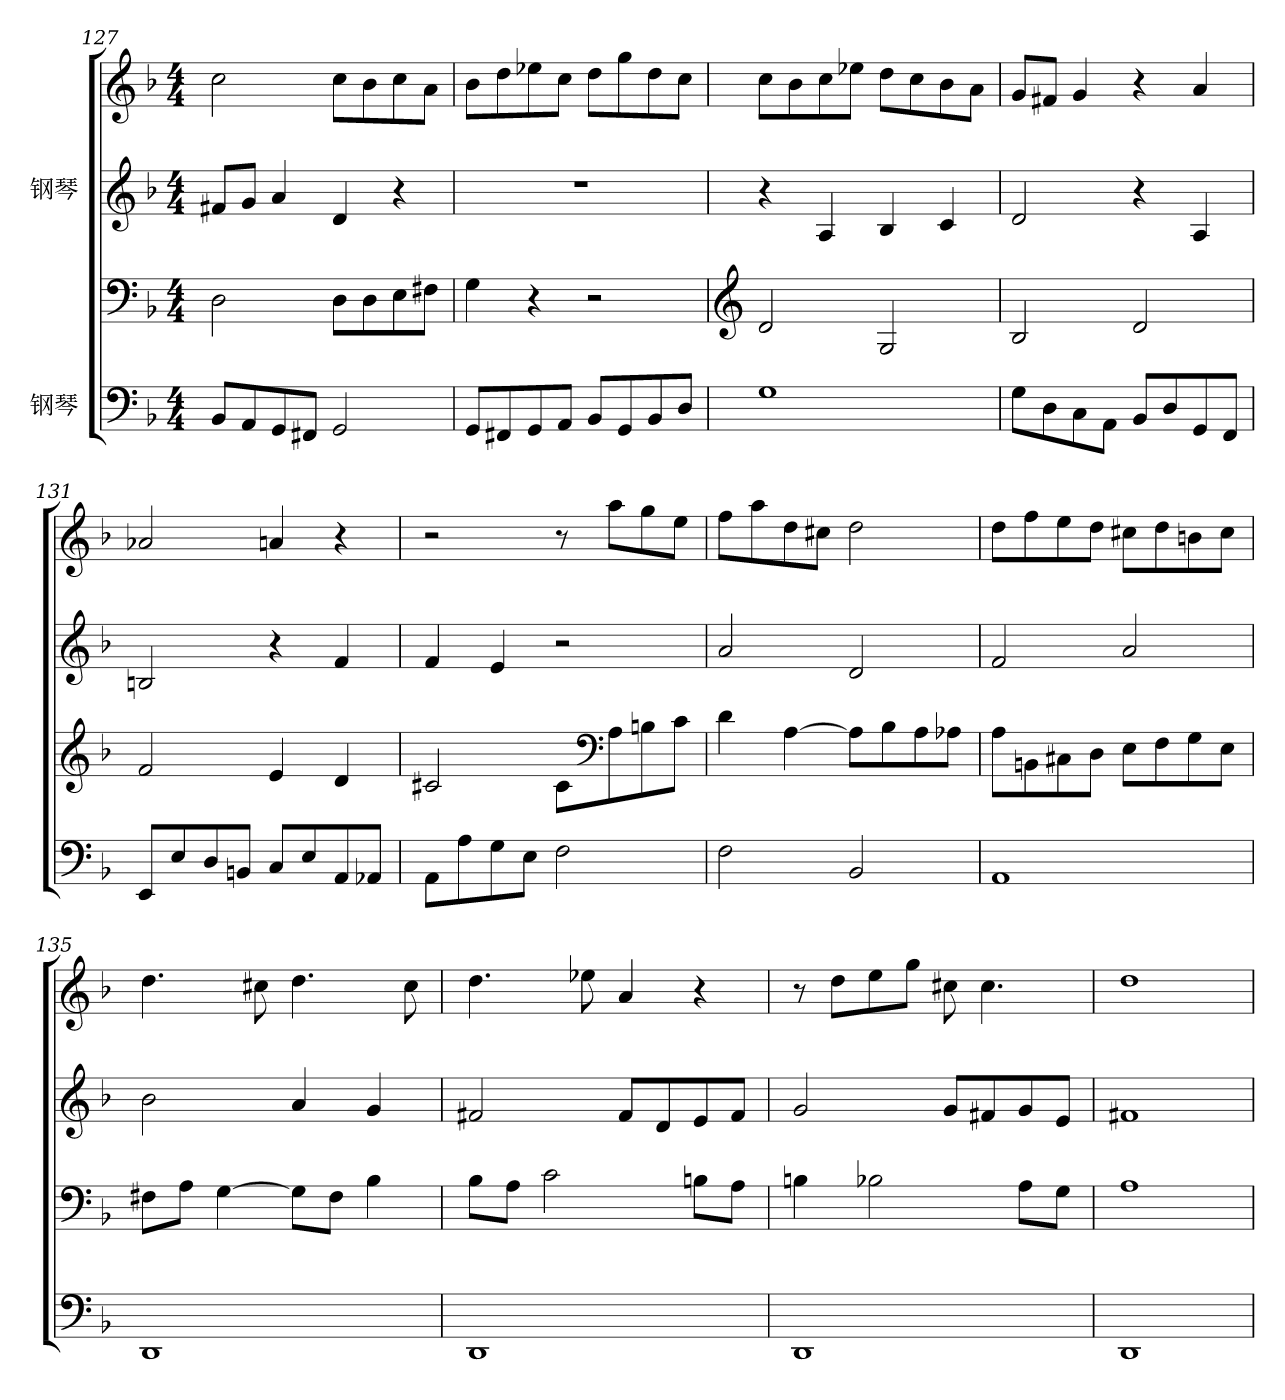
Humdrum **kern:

**kern	**kern	**kern	**kern
*part2	*part2	*part1	*part1
*staff4	*staff3	*staff2	*staff1
*I"钢琴	*	*I"钢琴	*
!!LO:LB:g=z
*clefF4	*clefF4	*clefG2	*clefG2
*k[b-]	*k[b-]	*k[b-]	*k[b-]
*M4/4	*M4/4	*M4/4	*M4/4
=127	=127	=127	=127
8BB-/L	2D\	8f#X/L	2cc\
8AA/	.	8g/J	.
8GG/	.	4a/	.
8FF#X/J	.	.	.
2GG/	8D\L	4d/	8cc\L
.	8D\	.	8b-\
.	8E\	4r	8cc\
.	8F#X\J	.	8a\J
=128	=128	=128	=128
8GG/L	4G\	1r	8b-\L
8FF#X/	.	.	8dd\
8GG/	4r	.	8ee-X\
8AA/J	.	.	8cc\J
8BB-/L	2r	.	8dd\L
8GG/	.	.	8gg\
8BB-/	.	.	8dd\
8D/J	.	.	8cc\J
=129	=129	=129	=129
*	*clefG2	*	*
1G	2d/	4r	8cc\L
.	.	.	8b-\
.	.	4A/	8cc\
.	.	.	8ee-X\J
.	2G/	4B-/	8dd\L
.	.	.	8cc\
.	.	4c/	8b-\
.	.	.	8a\J
=130	=130	=130	=130
8G\L	2B-/	2d/	8g/L
8D\	.	.	8f#X/J
8C\	.	.	4g/
8AA\J	.	.	.
8BB-/L	2d/	4r	4r
8D/	.	.	.
8GG/	.	4A/	4a/
8FF/J	.	.	.
!!LO:PB:g=z
=131	=131	=131	=131
8EE/L	2f/	2Bn/	2a-X/
8E/	.	.	.
8D/	.	.	.
8BBn/J	.	.	.
8C/L	4e/	4r	4an/
8E/	.	.	.
8AA/	4d/	4f/	4r
8AA-X/J	.	.	.
=132	=132	=132	=132
8AA\L	2c#X/	4f/	2r
8A\	.	.	.
8G\	.	4e/	.
8E\J	.	.	.
2F\	8c#\L	2r	8r
*	*clefF4	*	*
.	8A\	.	8aa\L
.	8Bn\	.	8gg\
.	8c#\J	.	8ee\J
=133	=133	=133	=133
2F\	4d\	2a/	8ff\L
.	.	.	8aa\
.	[4A\	.	8dd\
.	.	.	8cc#X\J
2BB-/	8A\L]	2d/	2dd\
.	8B-\	.	.
.	8A\	.	.
.	8A-X\J	.	.
=134	=134	=134	=134
1AA	8A\L	2f/	8dd\L
.	8BBn\	.	8ff\
.	8C#X\	.	8ee\
.	8D\J	.	8dd\J
.	8E\L	2a/	8cc#X\L
*	*	*	*MM112
.	8F\	.	8dd\
.	8G\	.	8bn\
.	8E\J	.	8cc#\J
!!LO:LB:g=z
=135	=135	=135	=135
1DD	8F#X\L	2b-\	4.dd\
.	8A\J	.	.
.	[4G\	.	.
.	.	.	8cc#X\
.	8G\L]	4a/	4.dd\
.	8F#\J	.	.
.	4B-\	4g/	.
.	.	.	8cc#\
=136	=136	=136	=136
1DD	8B-\L	2f#X/	4.dd\
.	8A\J	.	.
.	2c\	.	.
*	*	*	*MM100
.	.	.	8ee-X\
.	.	8f#/L	4a/
.	.	8d/	.
.	8Bn\L	8e/	4r
.	8A\J	8f#/J	.
=137	=137	=137	=137
1DD	4Bn\	2g/	8r
*	*	*	*MM90
.	.	.	8dd\L
.	2B-X\	.	8ee\
.	.	.	8gg\J
.	.	8g/L	8cc#X\
*	*	*	*MM75
.	.	8f#X/	4.cc#\
.	8A\L	8g/	.
.	8G\J	8e/J	.
=138	=138	=138	=138
*	*	*	*MM60
1DD	1A	1f#X	1dd
=	=	=	=
*-	*-	*-	*-
